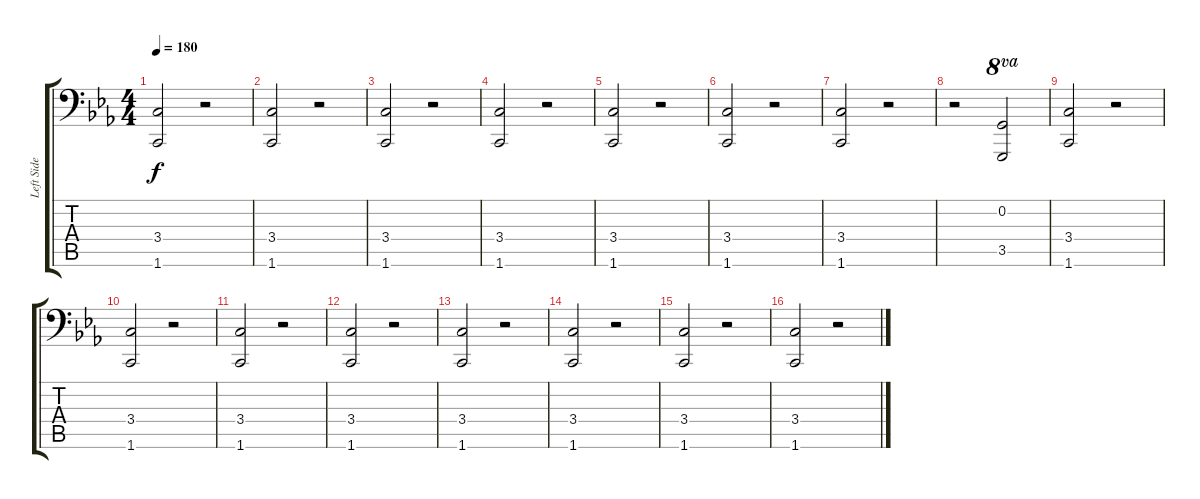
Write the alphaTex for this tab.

\track ("Left Side (L. H. Piano)" "Left Side ") {instrument acousticguitarsteel}
\staff {score tabs}
\tuning (C3 G2 D2 A1 E1 B0) {hide}
\ts (4 4)
\tempo 180
\clef f4
\ks eb
(3.4 1.6).2{dy f} r.2 |
(3.4 1.6).2 r.2 |
(3.4 1.6).2 r.2 |
(3.4 1.6).2 r.2 |
(3.4 1.6).2 r.2 |
(3.4 1.6).2 r.2 |
(3.4 1.6).2 r.2 |
r.2 (0.2 3.5).2{ot 8va} |
(3.4 1.6).2 r.2 |
(3.4 1.6).2 r.2 |
(3.4 1.6).2 r.2 |
(3.4 1.6).2 r.2 |
(3.4 1.6).2 r.2 |
(3.4 1.6).2 r.2 |
(3.4 1.6).2 r.2 |
(3.4 1.6).2 r.2
